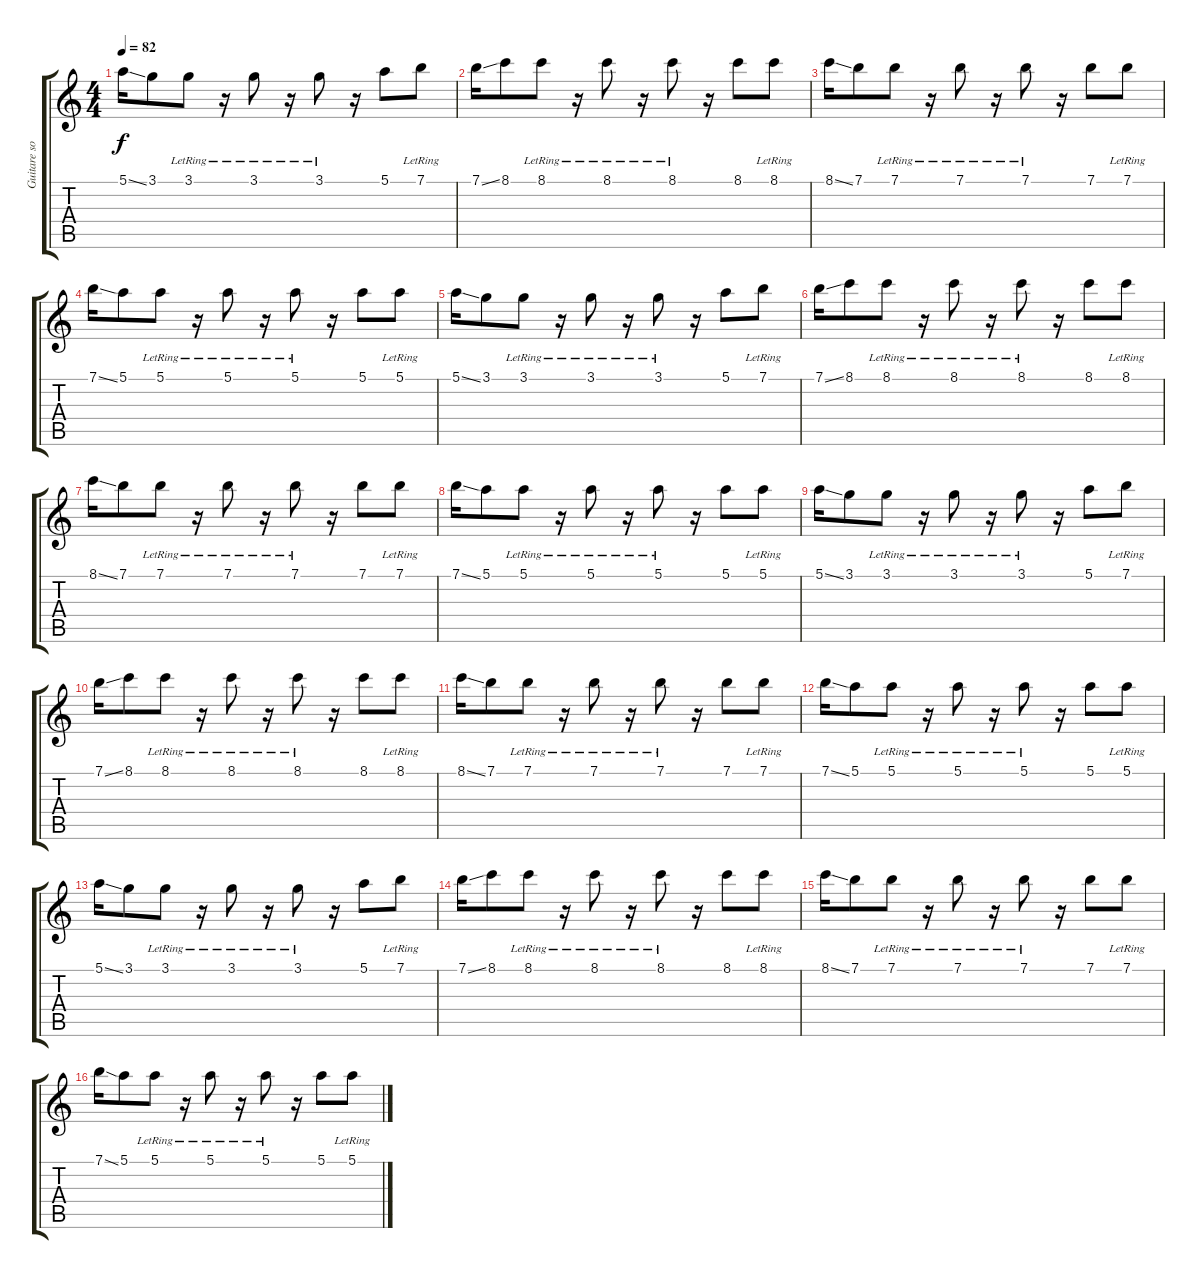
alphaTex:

\track ("Guitare solo 1" "Guitare so") {instrument electricguitarjazz}
\staff {score tabs}
\tuning (E4 B3 G3 D3 A2 E2) {hide}
\ts (4 4)
\tempo 82
\clef g2
\ks c
5.1{ss}.16{dy f} 3.1.8 3.1{lr}.8 r.16 3.1{lr}.8 r.16 3.1{lr}.8 r.16 5.1.8 7.1{lr}.8 |
7.1{ss}.16 8.1.8 8.1{lr}.8 r.16 8.1{lr}.8 r.16 8.1{lr}.8 r.16 8.1.8 8.1{lr}.8 |
8.1{ss}.16 7.1.8 7.1{lr}.8 r.16 7.1{lr}.8 r.16 7.1{lr}.8 r.16 7.1.8 7.1{lr}.8 |
7.1{ss}.16 5.1.8 5.1{lr}.8 r.16 5.1{lr}.8 r.16 5.1{lr}.8 r.16 5.1.8 5.1{lr}.8 |
5.1{ss}.16 3.1.8 3.1{lr}.8 r.16 3.1{lr}.8 r.16 3.1{lr}.8 r.16 5.1.8 7.1{lr}.8 |
7.1{ss}.16 8.1.8 8.1{lr}.8 r.16 8.1{lr}.8 r.16 8.1{lr}.8 r.16 8.1.8 8.1{lr}.8 |
8.1{ss}.16 7.1.8 7.1{lr}.8 r.16 7.1{lr}.8 r.16 7.1{lr}.8 r.16 7.1.8 7.1{lr}.8 |
7.1{ss}.16 5.1.8 5.1{lr}.8 r.16 5.1{lr}.8 r.16 5.1{lr}.8 r.16 5.1.8 5.1{lr}.8 |
5.1{ss}.16 3.1.8 3.1{lr}.8 r.16 3.1{lr}.8 r.16 3.1{lr}.8 r.16 5.1.8 7.1{lr}.8 |
7.1{ss}.16 8.1.8 8.1{lr}.8 r.16 8.1{lr}.8 r.16 8.1{lr}.8 r.16 8.1.8 8.1{lr}.8 |
8.1{ss}.16 7.1.8 7.1{lr}.8 r.16 7.1{lr}.8 r.16 7.1{lr}.8 r.16 7.1.8 7.1{lr}.8 |
7.1{ss}.16 5.1.8 5.1{lr}.8 r.16 5.1{lr}.8 r.16 5.1{lr}.8 r.16 5.1.8 5.1{lr}.8 |
5.1{ss}.16 3.1.8 3.1{lr}.8 r.16 3.1{lr}.8 r.16 3.1{lr}.8 r.16 5.1.8 7.1{lr}.8 |
7.1{ss}.16 8.1.8 8.1{lr}.8 r.16 8.1{lr}.8 r.16 8.1{lr}.8 r.16 8.1.8 8.1{lr}.8 |
8.1{ss}.16 7.1.8 7.1{lr}.8 r.16 7.1{lr}.8 r.16 7.1{lr}.8 r.16 7.1.8 7.1{lr}.8 |
7.1{ss}.16 5.1.8 5.1{lr}.8 r.16 5.1{lr}.8 r.16 5.1{lr}.8 r.16 5.1.8 5.1{lr}.8
